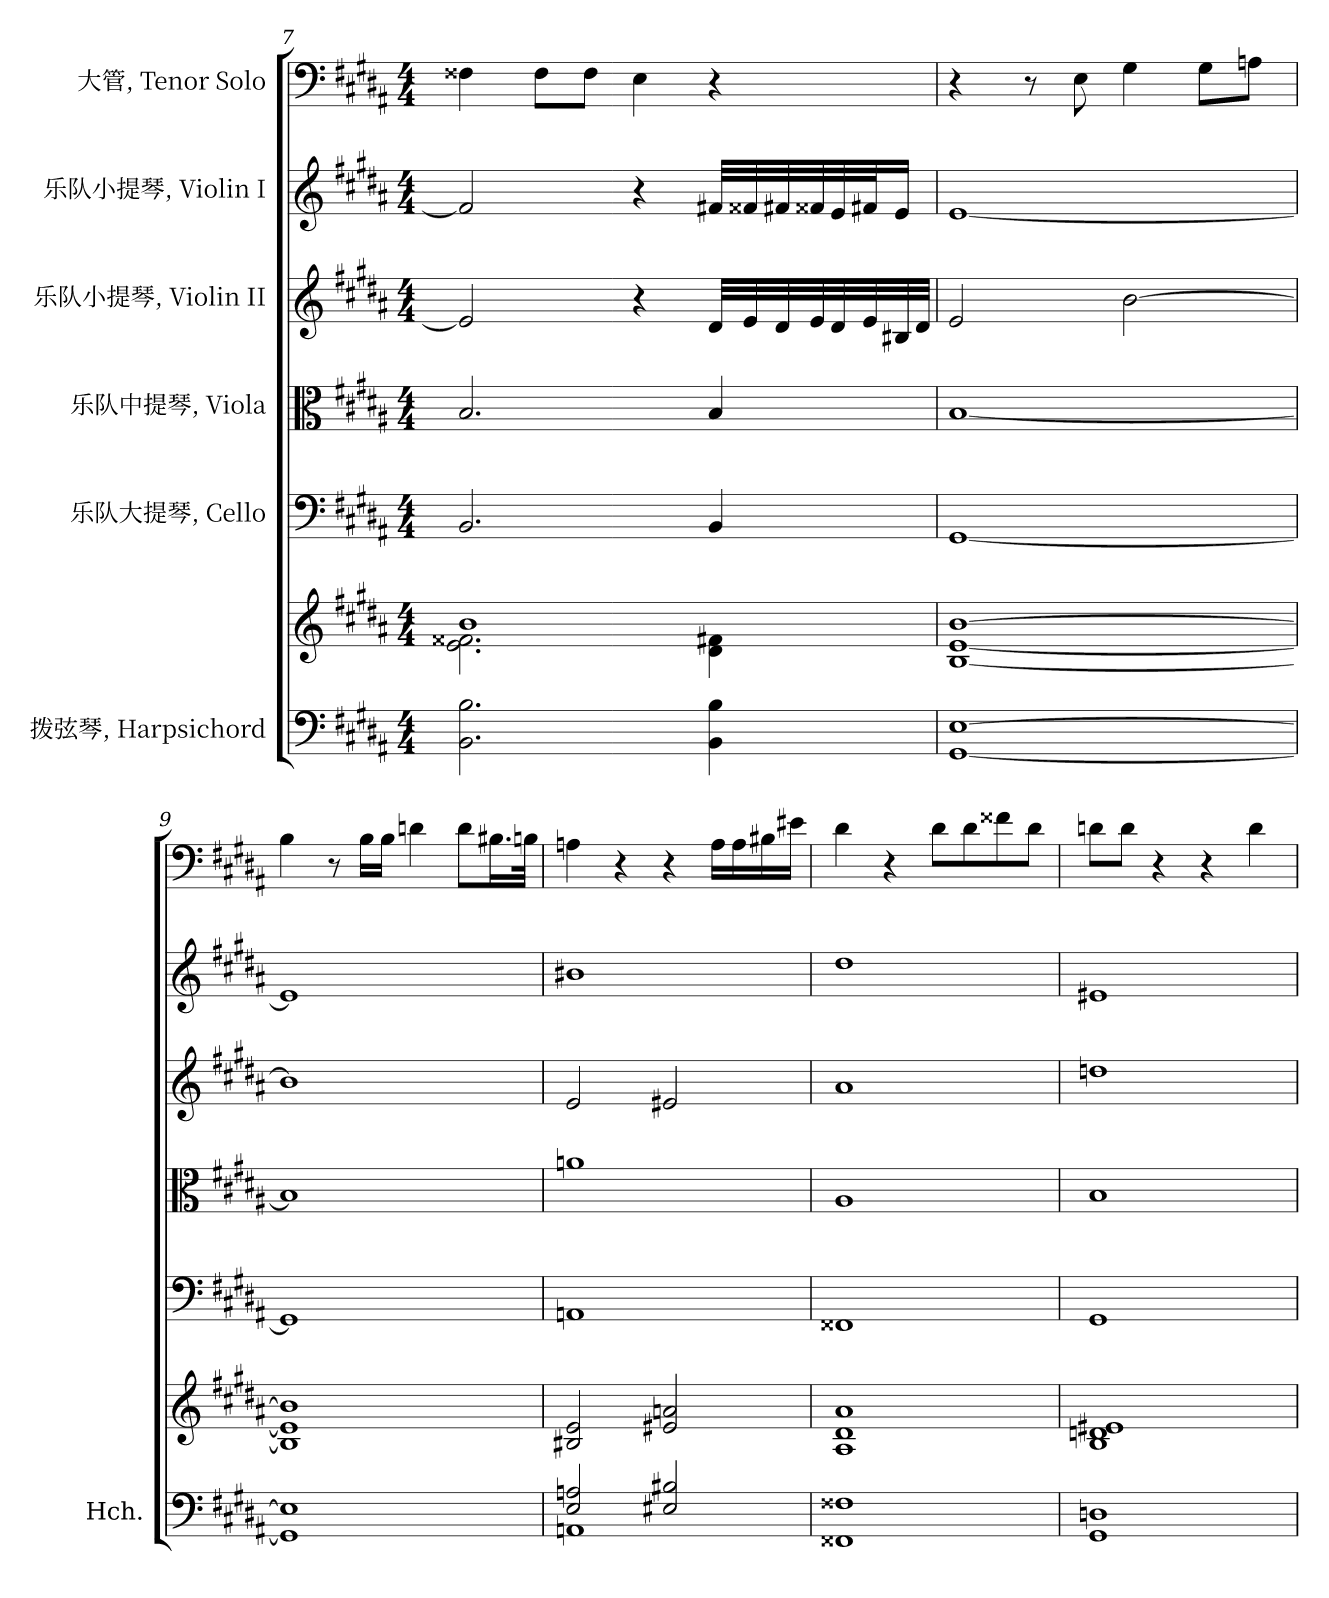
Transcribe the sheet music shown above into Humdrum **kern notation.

**kern	**kern	**kern	**kern	**kern	**kern	**kern
*part6	*part6	*part5	*part4	*part3	*part2	*part1
*staff7	*staff6	*staff5	*staff4	*staff3	*staff2	*staff1
*I"拨弦琴, Harpsichord	*	*I"乐队大提琴, Cello	*I"乐队中提琴, Viola	*I"乐队小提琴, Violin II	*I"乐队小提琴, Violin I	*I"大管, Tenor Solo
*I'Hch.	*	*	*	*	*	*
!!LO:PB:g=z
*clefF4	*clefG2	*clefF4	*clefC3	*clefG2	*clefG2	*clefF4
*k[f#c#g#d#a#]	*k[f#c#g#d#a#]	*k[f#c#g#d#a#]	*k[f#c#g#d#a#]	*k[f#c#g#d#a#]	*k[f#c#g#d#a#]	*k[f#c#g#d#a#]
*M4/4	*M4/4	*M4/4	*M4/4	*M4/4	*M4/4	*M4/4
=7	=7	=7	=7	=7	=7	=7
*	*^	*	*	*	*	*
2.BB\ 2.B\	1b	2.e\ 2.f##X\	2.BB/	2.B/	2e/]	2f##/]	4F##X\
.	.	.	.	.	.	.	8F##\L
.	.	.	.	.	.	.	8F##\J
.	.	.	.	.	4r	4r	4E\
4BB\ 4B\	.	4d#\ 4f#X\	4BB/	4B/	32d#/LLL	32f#X/LLL	4r
.	.	.	.	.	32e/	32f##X/	.
.	.	.	.	.	32d#/	32f#X/	.
.	.	.	.	.	32e/	32f##X/	.
.	.	.	.	.	32d#/	32e/	.
.	.	.	.	.	32e/	32f#X/J	.
.	.	.	.	.	32B#X/	16e/JJ	.
.	.	.	.	.	32d#/JJJ	.	.
*	*v	*v	*	*	*	*	*
=8	=8	=8	=8	=8	=8	=8
[1GG# [1E	[1B [1e [1b	[1GG#	[1B	2e/	[1e	4r
.	.	.	.	.	.	8r
.	.	.	.	.	.	8E\
.	.	.	.	[2b\	.	4G#\
.	.	.	.	.	.	8G#\L
.	.	.	.	.	.	8An\J
=9	=9	=9	=9	=9	=9	=9
1GG#] 1E]	1B] 1e] 1b]	1GG#]	1B]	1b]	1e]	4B\
.	.	.	.	.	.	8r
.	.	.	.	.	.	16B\LL
.	.	.	.	.	.	16B\JJ
.	.	.	.	.	.	4dn\
.	.	.	.	.	.	8d\L
.	.	.	.	.	.	16.B#X\L
.	.	.	.	.	.	32Bn\JJk
!!LO:PB:g=z
=10	=10	=10	=10	=10	=10	=10
*^	*	*	*	*	*	*
2E/ 2An/	1AAn	2B#X/ 2e/	1AAn	1an	2e/	1b#X	4An\
.	.	.	.	.	.	.	4r
2E#X/ 2B#X/	.	2e#X/ 2an/	.	.	2e#X/	.	4r
.	.	.	.	.	.	.	16A\LL
.	.	.	.	.	.	.	16A\
.	.	.	.	.	.	.	16B#X\
.	.	.	.	.	.	.	16e#X\JJ
*v	*v	*	*	*	*	*	*
=11	=11	=11	=11	=11	=11	=11
1FF##X 1F##X	1A# 1d# 1a#	1FF##X	1A#	1a#	1dd#	4d#\
.	.	.	.	.	.	4r
.	.	.	.	.	.	8d#\L
.	.	.	.	.	.	8d#\
.	.	.	.	.	.	8f##X\
.	.	.	.	.	.	8d#\J
=12	=12	=12	=12	=12	=12	=12
1GG# 1Dn	1B 1dn 1e#X	1GG#	1B	1ddn	1e#X	8dn\L
.	.	.	.	.	.	8d\J
.	.	.	.	.	.	4r
.	.	.	.	.	.	4r
.	.	.	.	.	.	4d\
=	=	=	=	=	=	=
*-	*-	*-	*-	*-	*-	*-
